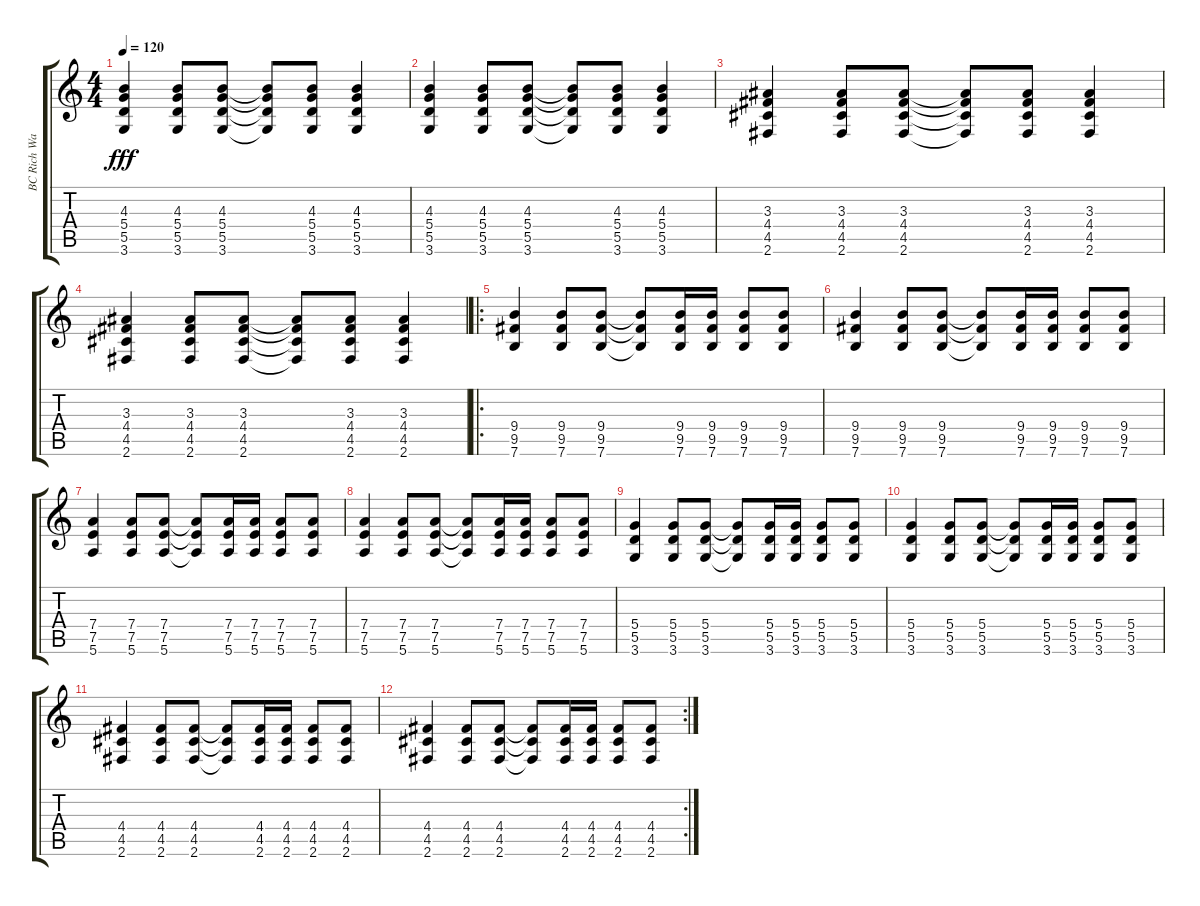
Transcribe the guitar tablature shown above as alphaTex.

\track ("BC Rich Warlock NJ Neck Thru w/ F.Rose" "BC Rich Wa") {instrument distortionguitar}
\staff {score tabs}
\tuning (E4 B3 G3 D3 A2 E2) {hide}
\ts (4 4)
\tempo 120
\clef g2
\ks c
(4.3 5.4 5.5 3.6).4{dy fff} (4.3 5.4 5.5 3.6).8 (4.3 5.4 5.5 3.6).8 (4.3{t} 5.4{t} 5.5{t} 3.6{t}).8 (4.3 5.4 5.5 3.6).8 (4.3 5.4 5.5 3.6).4 |
(4.3 5.4 5.5 3.6).4 (4.3 5.4 5.5 3.6).8 (4.3 5.4 5.5 3.6).8 (4.3{t} 5.4{t} 5.5{t} 3.6{t}).8 (4.3 5.4 5.5 3.6).8 (4.3 5.4 5.5 3.6).4 |
(3.3 4.4 4.5 2.6).4 (3.3 4.4 4.5 2.6).8 (3.3 4.4 4.5 2.6).8 (3.3{t} 4.4{t} 4.5{t} 2.6{t}).8 (3.3 4.4 4.5 2.6).8 (3.3 4.4 4.5 2.6).4 |
(3.3 4.4 4.5 2.6).4 (3.3 4.4 4.5 2.6).8 (3.3 4.4 4.5 2.6).8 (3.3{t} 4.4{t} 4.5{t} 2.6{t}).8 (3.3 4.4 4.5 2.6).8 (3.3 4.4 4.5 2.6).4 |
\ro
(9.4 9.5 7.6).4{volume 15 instrument distortionguitar} (9.4 9.5 7.6).8 (9.4 9.5 7.6).8 (9.4{t} 9.5{t} 7.6{t}).8 (9.4 9.5 7.6).16 (9.4 9.5 7.6).16 (9.4 9.5 7.6).8 (9.4 9.5 7.6).8 |
(9.4 9.5 7.6).4 (9.4 9.5 7.6).8 (9.4 9.5 7.6).8 (9.4{t} 9.5{t} 7.6{t}).8 (9.4 9.5 7.6).16 (9.4 9.5 7.6).16 (9.4 9.5 7.6).8 (9.4 9.5 7.6).8 |
(7.4 7.5 5.6).4 (7.4 7.5 5.6).8 (7.4 7.5 5.6).8 (7.4{t} 7.5{t} 5.6{t}).8 (7.4 7.5 5.6).16 (7.4 7.5 5.6).16 (7.4 7.5 5.6).8 (7.4 7.5 5.6).8 |
(7.4 7.5 5.6).4 (7.4 7.5 5.6).8 (7.4 7.5 5.6).8 (7.4{t} 7.5{t} 5.6{t}).8 (7.4 7.5 5.6).16 (7.4 7.5 5.6).16 (7.4 7.5 5.6).8 (7.4 7.5 5.6).8 |
(5.4 5.5 3.6).4 (5.4 5.5 3.6).8 (5.4 5.5 3.6).8 (5.4{t} 5.5{t} 3.6{t}).8 (5.4 5.5 3.6).16 (5.4 5.5 3.6).16 (5.4 5.5 3.6).8 (5.4 5.5 3.6).8 |
(5.4 5.5 3.6).4 (5.4 5.5 3.6).8 (5.4 5.5 3.6).8 (5.4{t} 5.5{t} 3.6{t}).8 (5.4 5.5 3.6).16 (5.4 5.5 3.6).16 (5.4 5.5 3.6).8 (5.4 5.5 3.6).8 |
(4.4 4.5 2.6).4 (4.4 4.5 2.6).8 (4.4 4.5 2.6).8 (4.4{t} 4.5{t} 2.6{t}).8 (4.4 4.5 2.6).16 (4.4 4.5 2.6).16 (4.4 4.5 2.6).8 (4.4 4.5 2.6).8 |
\rc 2
(4.4 4.5 2.6).4 (4.4 4.5 2.6).8 (4.4 4.5 2.6).8 (4.4{t} 4.5{t} 2.6{t}).8 (4.4 4.5 2.6).16 (4.4 4.5 2.6).16 (4.4 4.5 2.6).8 (4.4 4.5 2.6).8
